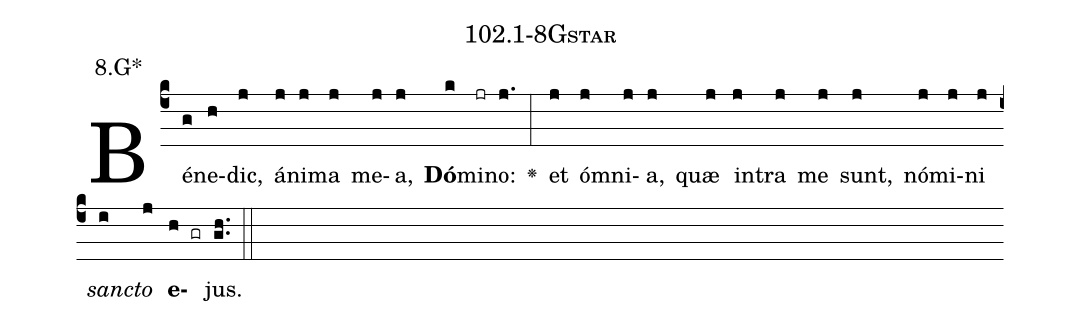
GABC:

name: 102.1-8Gstar;
annotation: 8.G*;
%%
(c4)Bé(g)ne(h)dic,(j) á(j)ni(j)ma(j) me(j)a,(j) <b>Dó</b>(k)mi(jr)no:(j.) <v>\greheightstar</v>(:) et(j) óm(j)ni(j)a,(j) quæ(j) in(j)tra(j) me(j) sunt,(j) nó(j)mi(j)ni(j) <i>sanc</i>(i)<i>to</i>(j) <b>e</b>(h gr)jus.(gh..) (::)


%E(j) u(j) o(i) u(j) a(h) e.(gh..) (::)
